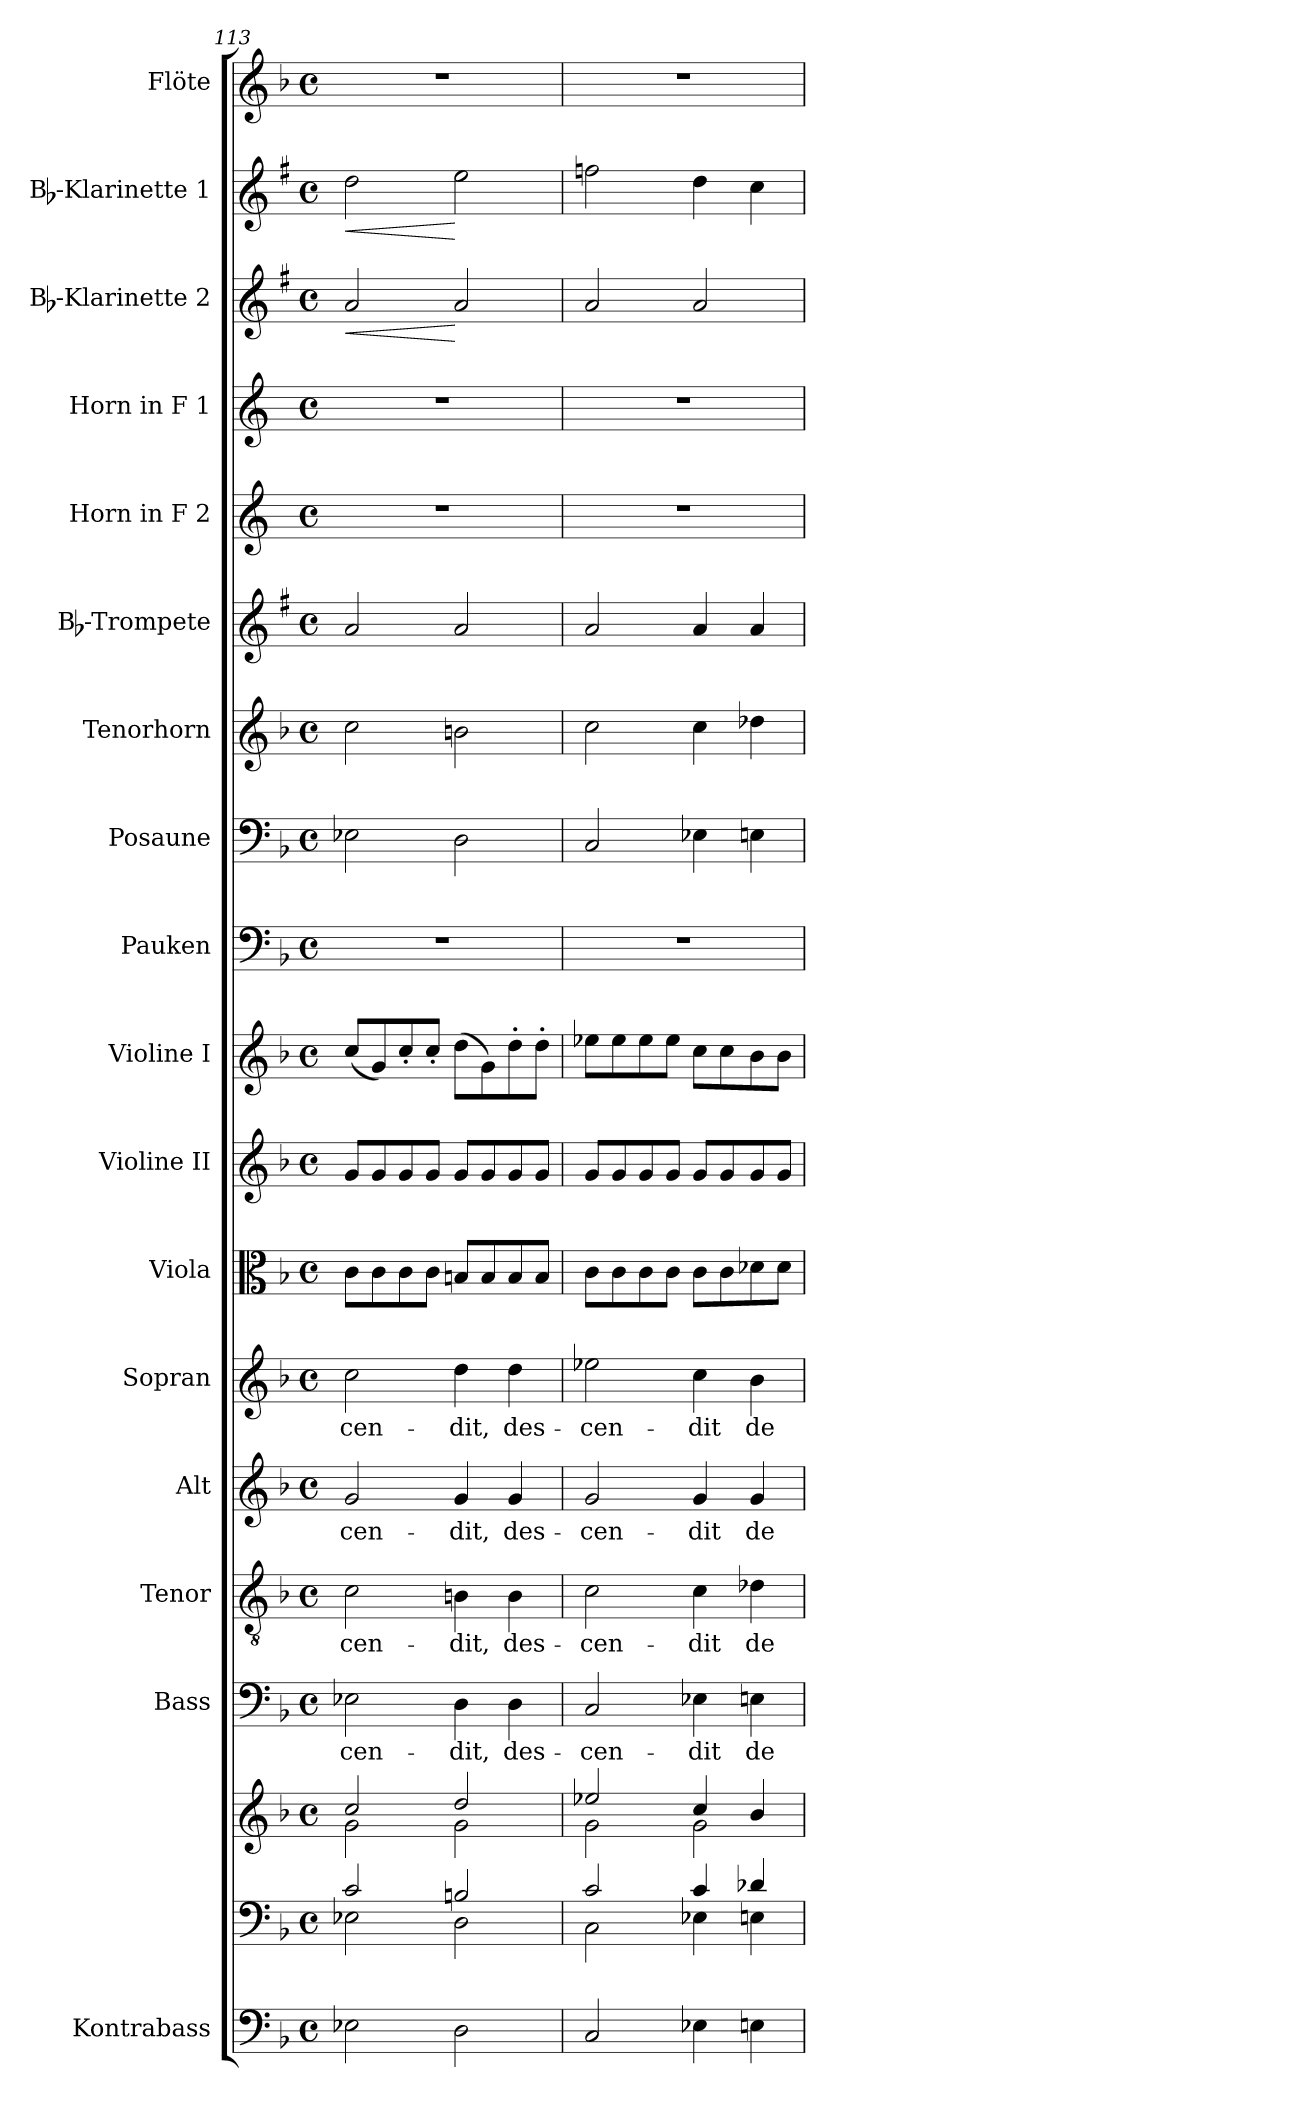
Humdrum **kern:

**kern	**kern	**kern	**kern	**text	**kern	**text	**kern	**text	**kern	**text	**kern	**kern	**kern	**kern	**kern	**kern	**kern	**kern	**kern	**kern	**dynam	**kern	**dynam	**kern
*part18	*part17	*part17	*part16	*part16	*part15	*part15	*part14	*part14	*part13	*part13	*part12	*part11	*part10	*part9	*part8	*part7	*part6	*part5	*part4	*part3	*part3	*part2	*part2	*part1
*staff19	*staff18	*staff17	*staff16	*staff16	*staff15	*staff15	*staff14	*staff14	*staff13	*staff13	*staff12	*staff11	*staff10	*staff9	*staff8	*staff7	*staff6	*staff5	*staff4	*staff3	*staff3	*staff2	*staff2	*staff1
*I"Kontrabass	*	*	*I"Bass	*	*I"Tenor	*	*I"Alt	*	*I"Sopran	*	*I"Viola	*I"Violine II	*I"Violine I	*I"Pauken	*I"Posaune	*I"Tenorhorn	*I"Bb-Trompete	*I"Horn in F 2	*I"Horn in F 1	*I"Bb-Klarinette 2	*	*I"Bb-Klarinette 1	*	*I"Flöte
*I'Kb.	*	*	*I'B.	*	*I'T.	*	*I'A.	*	*I'S.	*	*I'Vla.	*I'Vl. II	*I'Vl. I	*I'Pk.	*I'Pos.	*I'T. Hrn.	*I'Bb Trp.	*	*	*I'Bb Kl. 2	*	*I'Bb Kl. 1	*	*I'Fl.
*clefF4	*clefF4	*clefG2	*clefF4	*	*clefGv2	*	*clefG2	*	*clefG2	*	*clefC3	*clefG2	*clefG2	*clefF4	*clefF4	*clefG2	*clefG2	*clefG2	*clefG2	*clefG2	*	*clefG2	*	*clefG2
*ITrd7c12	*	*	*	*	*	*	*	*	*	*	*	*	*	*	*	*ITrd8c14	*ITrd1c2	*ITrd4c7	*ITrd4c7	*ITrd1c2	*	*ITrd1c2	*	*
*k[b-]	*k[b-]	*k[b-]	*k[b-]	*	*k[b-]	*	*k[b-]	*	*k[b-]	*	*k[b-]	*k[b-]	*k[b-]	*k[b-]	*k[b-]	*k[b-]	*k[b-]	*k[b-]	*k[b-]	*k[b-]	*	*k[b-]	*	*k[b-]
*F:	*F:	*F:	*F:	*	*F:	*	*F:	*	*F:	*	*F:	*F:	*F:	*F:	*F:	*F:	*F:	*F:	*F:	*F:	*	*F:	*	*F:
*M4/4	*M4/4	*M4/4	*M4/4	*	*M4/4	*	*M4/4	*	*M4/4	*	*M4/4	*M4/4	*M4/4	*M4/4	*M4/4	*M4/4	*M4/4	*M4/4	*M4/4	*M4/4	*	*M4/4	*	*M4/4
*met(c)	*met(c)	*met(c)	*met(c)	*	*met(c)	*	*met(c)	*	*met(c)	*	*met(c)	*met(c)	*met(c)	*met(c)	*met(c)	*met(c)	*met(c)	*met(c)	*met(c)	*met(c)	*	*met(c)	*	*met(c)
=113	=113	=113	=113	=113	=113	=113	=113	=113	=113	=113	=113	=113	=113	=113	=113	=113	=113	=113	=113	=113	=113	=113	=113	=113
*	*^	*^	*	*	*	*	*	*	*	*	*	*	*	*	*	*	*	*	*	*	*	*	*	*
!	!	!	!	!	!	!LO:LY:b	!	!LO:LY:b	!	!LO:LY:b	!	!LO:LY:b	!	!	!	!	!	!	!	!	!	!	!LO:HP:b	!	!LO:HP:b	!
2EE-X\	2c/	2E-X\	2cc/	2g\	2E-X\	-cen-	2c\	-cen-	2g/	-cen-	2cc\	-cen-	8c\L	8g/L	(<8cc/L	1r	2E-X\	2c\	2g/	1r	1r	2g/	<	2cc\	<	1r
.	.	.	.	.	.	.	.	.	.	.	.	.	8c\	8g/	8g/)	.	.	.	.	.	.	.	.	.	.	.
.	.	.	.	.	.	.	.	.	.	.	.	.	8c\	8g/	8cc'</	.	.	.	.	.	.	.	.	.	.	.
.	.	.	.	.	.	.	.	.	.	.	.	.	8c\J	8g/J	8cc'</J	.	.	.	.	.	.	.	.	.	.	.
!	!	!	!	!	!	!LO:LY:b	!	!LO:LY:b	!	!LO:LY:b	!	!LO:LY:b	!	!	!	!	!	!	!	!	!	!	!	!	!	!
2DD\	2Bn/	2D\	2dd/	2g\	4D\	-dit,	4Bn\	-dit,	4g/	-dit,	4dd\	-dit,	8Bn/L	8g/L	(>8dd\L	.	2D\	2Bn\	2g/	.	.	2g/	[	2dd\	[	.
.	.	.	.	.	.	.	.	.	.	.	.	.	8B/	8g/	8g\)	.	.	.	.	.	.	.	.	.	.	.
!	!	!	!	!	!	!LO:LY:b	!	!LO:LY:b	!	!LO:LY:b	!	!LO:LY:b	!	!	!	!	!	!	!	!	!	!	!	!	!	!
.	.	.	.	.	4D\	des-	4B\	des-	4g/	des-	4dd\	des-	8B/	8g/	8dd'>\	.	.	.	.	.	.	.	.	.	.	.
.	.	.	.	.	.	.	.	.	.	.	.	.	8B/J	8g/J	8dd'>\J	.	.	.	.	.	.	.	.	.	.	.
=114	=114	=114	=114	=114	=114	=114	=114	=114	=114	=114	=114	=114	=114	=114	=114	=114	=114	=114	=114	=114	=114	=114	=114	=114	=114	=114
!	!	!	!	!	!	!LO:LY:b	!	!LO:LY:b	!	!LO:LY:b	!	!LO:LY:b	!	!	!	!	!	!	!	!	!	!	!	!	!	!
2CC/	2c/	2C\	2ee-X/	2g\	2C/	-cen-	2c\	-cen-	2g/	-cen-	2ee-X\	-cen-	8c\L	8g/L	8ee-X\L	1r	2C/	2c\	2g/	1r	1r	2g/	.	2ee-X\	.	1r
.	.	.	.	.	.	.	.	.	.	.	.	.	8c\	8g/	8ee-\	.	.	.	.	.	.	.	.	.	.	.
.	.	.	.	.	.	.	.	.	.	.	.	.	8c\	8g/	8ee-\	.	.	.	.	.	.	.	.	.	.	.
.	.	.	.	.	.	.	.	.	.	.	.	.	8c\J	8g/J	8ee-\J	.	.	.	.	.	.	.	.	.	.	.
!	!	!	!	!	!	!LO:LY:b	!	!LO:LY:b	!	!LO:LY:b	!	!LO:LY:b	!	!	!	!	!	!	!	!	!	!	!	!	!	!
4EE-X\	4c/	4E-X\	4cc/	2g\	4E-X\	-dit	4c\	-dit	4g/	-dit	4cc\	-dit	8c\L	8g/L	8cc\L	.	4E-X\	4c\	4g/	.	.	2g/	.	4cc\	.	.
.	.	.	.	.	.	.	.	.	.	.	.	.	8c\	8g/	8cc\	.	.	.	.	.	.	.	.	.	.	.
!	!	!	!	!	!	!LO:LY:b	!	!LO:LY:b	!	!LO:LY:b	!	!LO:LY:b	!	!	!	!	!	!	!	!	!	!	!	!	!	!
4EEn\	4d-X/	4En\	4b-/	.	4En\	de	4d-X\	de	4g/	de	4b-\	de	8d-X\	8g/	8b-\	.	4En\	4d-X\	4g/	.	.	.	.	4b-\	.	.
.	.	.	.	.	.	.	.	.	.	.	.	.	8d-\J	8g/J	8b-\J	.	.	.	.	.	.	.	.	.	.	.
*	*v	*v	*	*	*	*	*	*	*	*	*	*	*	*	*	*	*	*	*	*	*	*	*	*	*	*
*	*	*v	*v	*	*	*	*	*	*	*	*	*	*	*	*	*	*	*	*	*	*	*	*	*	*
=	=	=	=	=	=	=	=	=	=	=	=	=	=	=	=	=	=	=	=	=	=	=	=	=
*-	*-	*-	*-	*-	*-	*-	*-	*-	*-	*-	*-	*-	*-	*-	*-	*-	*-	*-	*-	*-	*-	*-	*-	*-
